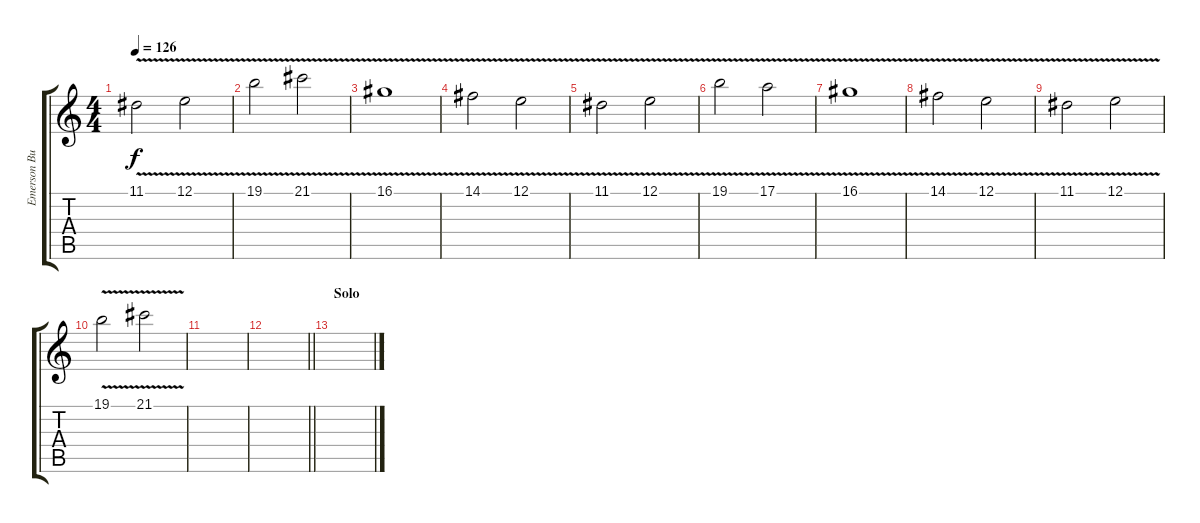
\track ("Emerson Burton (Keyboard)" "Emerson Bu") {instrument whistle}
\staff {score tabs}
\tuning (E4 B3 G3 D3 A2 E2) {hide}
\ts (4 4)
\tempo 126
\clef g2
\ks c
11.1{v}.2{dy f} 12.1{v}.2 |
19.1{v}.2 21.1{v}.2 |
16.1{v}.1 |
14.1{v}.2 12.1{v}.2 |
11.1{v}.2 12.1{v}.2 |
19.1{v}.2 17.1{v}.2 |
16.1{v}.1 |
14.1{v}.2 12.1{v}.2 |
11.1{v}.2 12.1{v}.2 |
19.1{v}.2 21.1{v}.2 |
|
\barLineRight lightlight
|
\section ("" "Solo")
